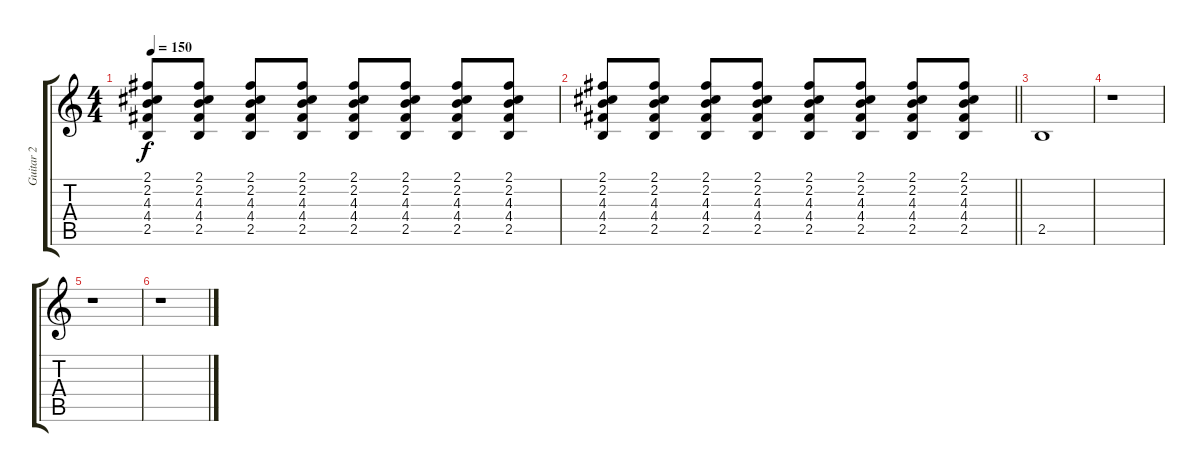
\track ("Guitar 2" "Guitar 2") {instrument distortionguitar}
\staff {score tabs}
\tuning (E4 B3 G3 D3 A2 E2) {hide}
\ts (4 4)
\tempo 150
\clef g2
\ks c
(2.1 2.2 4.3 4.4 2.5).8{dy f} (2.1 2.2 4.3 4.4 2.5).8 (2.1 2.2 4.3 4.4 2.5).8 (2.1 2.2 4.3 4.4 2.5).8 (2.1 2.2 4.3 4.4 2.5).8 (2.1 2.2 4.3 4.4 2.5).8 (2.1 2.2 4.3 4.4 2.5).8 (2.1 2.2 4.3 4.4 2.5).8 |
\barLineRight lightlight
(2.1 2.2 4.3 4.4 2.5).8 (2.1 2.2 4.3 4.4 2.5).8 (2.1 2.2 4.3 4.4 2.5).8 (2.1 2.2 4.3 4.4 2.5).8 (2.1 2.2 4.3 4.4 2.5).8 (2.1 2.2 4.3 4.4 2.5).8 (2.1 2.2 4.3 4.4 2.5).8 (2.1 2.2 4.3 4.4 2.5).8 |
2.5.1 |
r.1 |
r.1 |
r.1
